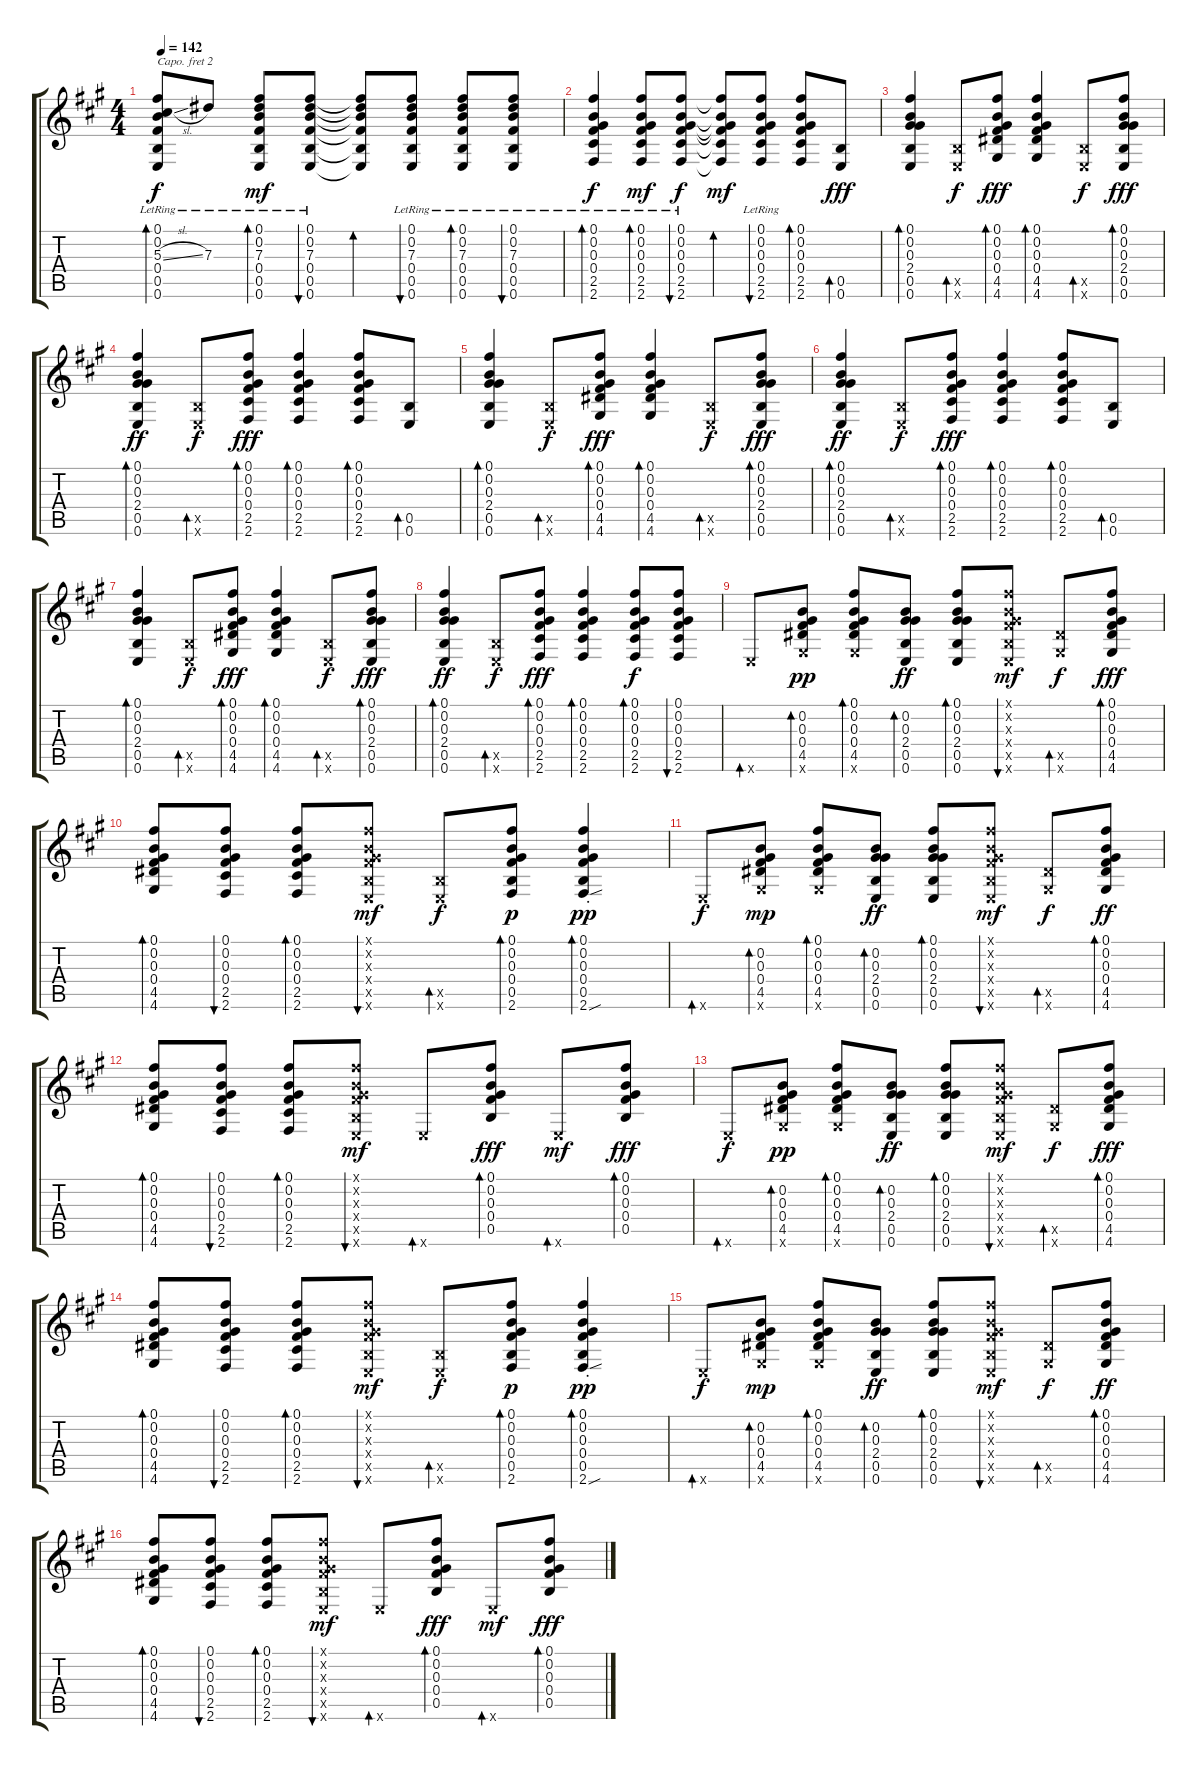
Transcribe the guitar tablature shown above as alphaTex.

\track "" {instrument acousticguitarsteel}
\staff {score tabs}
\capo 2
\tuning (E4 A3 Gb3 E3 A2 D2) {hide}
\ts (4 4)
\tempo 142
\clef g2
\ks a
(0.1{lr} 0.2{lr} 5.3{sl lr} 0.4{lr} 0.5{lr} 0.6{lr}).8{bd 30 dy f} 7.3{lr}.8 (0.1{lr} 0.2{lr} 7.3{lr} 0.4{lr} 0.5{lr} 0.6{lr}).8{bd 30 dy mf} (0.1{lr} 0.2{lr} 7.3{lr} 0.4{lr} 0.5{lr} 0.6{lr}).8{bu 30} (0.1{t} 0.2{t} 7.3{t} 0.4{t} 0.5{t} 0.6{t}).8{bd 30} (0.1{lr} 0.2{lr} 7.3{lr} 0.4{lr} 0.5{lr} 0.6{lr}).8{bu 30} (0.1{lr} 0.2{lr} 7.3{lr} 0.4{lr} 0.5{lr} 0.6{lr}).8{bd 30} (0.1{lr} 0.2{lr} 7.3{lr} 0.4{lr} 0.5{lr} 0.6{lr}).8{bu 30} |
(0.1{lr} 0.2{lr} 0.3 0.4{lr} 2.5{lr} 2.6{lr}).4{bd 30 dy f} (0.1{lr} 0.2{lr} 0.3{lr} 0.4{lr} 2.5{lr} 2.6{lr}).8{bd 30 dy mf} (0.1{lr} 0.2{lr} 0.3{lr} 0.4{lr} 2.5{lr} 2.6{lr}).8{bu 30 dy f} (0.1{t} 0.2{t} 0.3{t} 0.4{t} 2.5{t} 2.6{t}).8{bd 30 dy mf} (0.1{lr} 0.2{lr} 0.3{lr} 0.4{lr} 2.5{lr} 2.6{lr}).8{bu 30} (0.1 0.2 0.3 0.4 2.5 2.6).8{bd 30} (0.5 0.6).8{bd 60 dy fff} |
(0.1 0.2 0.3 2.4 0.5 0.6).4{bd 30} (0.5{x} 0.6{x}).8{bd 30 dy f} (0.1 0.2 0.3 0.4 4.5 4.6).8{bd 30 dy fff} (0.1 0.2 0.3 0.4 4.5 4.6).4{bd 30} (0.5{x} 0.6{x}).8{bd 30 dy f} (0.1 0.2 0.3 2.4 0.5 0.6).8{bd 30 dy fff} |
(0.1 0.2 0.3 2.4 0.5 0.6).4{bd 30 dy ff} (0.5{x} 0.6{x}).8{bd 60 dy f} (0.1 0.2 0.3 0.4 2.5 2.6).8{bd 30 dy fff} (0.1 0.2 0.3 0.4 2.5 2.6).4{bd 30} (0.1 0.2 0.3 0.4 2.5 2.6).8{bd 30} (0.5 0.6).8{bd 60} |
(0.1 0.2 0.3 2.4 0.5 0.6).4{bd 30} (0.5{x} 0.6{x}).8{bd 30 dy f} (0.1 0.2 0.3 0.4 4.5 4.6).8{bd 30 dy fff} (0.1 0.2 0.3 0.4 4.5 4.6).4{bd 30} (0.5{x} 0.6{x}).8{bd 30 dy f} (0.1 0.2 0.3 2.4 0.5 0.6).8{bd 30 dy fff} |
(0.1 0.2 0.3 2.4 0.5 0.6).4{bd 30 dy ff} (0.5{x} 0.6{x}).8{bd 60 dy f} (0.1 0.2 0.3 0.4 2.5 2.6).8{bd 30 dy fff} (0.1 0.2 0.3 0.4 2.5 2.6).4{bd 30} (0.1 0.2 0.3 0.4 2.5 2.6).8{bd 30} (0.5 0.6).8{bd 60} |
(0.1 0.2 0.3 2.4 0.5 0.6).4{bd 30} (0.5{x} 0.6{x}).8{bd 30 dy f} (0.1 0.2 0.3 0.4 4.5 4.6).8{bd 30 dy fff} (0.1 0.2 0.3 0.4 4.5 4.6).4{bd 30} (0.5{x} 0.6{x}).8{bd 30 dy f} (0.1 0.2 0.3 2.4 0.5 0.6).8{bd 30 dy fff} |
(0.1 0.2 0.3 2.4 0.5 0.6).4{bd 30 dy ff} (0.5{x} 0.6{x}).8{bd 60 dy f} (0.1 0.2 0.3 0.4 2.5 2.6).8{bd 30 dy fff} (0.1 0.2 0.3 0.4 2.5 2.6).4{bd 30} (0.1 0.2 0.3 0.4 2.5 2.6).8{bd 30 dy f} (0.1 0.2 0.3 0.4 2.5 2.6).8{bu 30} |
0.6{x}.8{bd 30} (0.2 0.3 0.4 4.5 4.6{x}).8{bd 30 dy pp} (0.1 0.2 0.3 0.4 4.5 4.6{x}).8{bd 30} (0.2 0.3 2.4 0.5 0.6).8{bd 30 dy ff} (0.1 0.2 0.3 2.4 0.5 0.6).8{bd 30} (0.1{x} 0.2{x} 0.3{x} 0.4{x} 0.5{x} 0.6{x}).8{bu 30 dy mf} (4.5{x} 4.6{x}).8{bd 30 dy f} (0.1 0.2 0.3 0.4 4.5 4.6).8{bd 30 dy fff} |
(0.1 0.2 0.3 0.4 4.5 4.6).8{bd 30} (0.1 0.2 0.3 0.4 2.5 2.6).8{bu 30} (0.1 0.2 0.3 0.4 2.5 2.6).8{bd 30} (0.1{x} 0.2{x} 0.3{x} 0.4{x} 0.5{x} 0.6{x}).8{bu 30 dy mf} (0.5{x} 0.6{x}).8{bd 30 dy f} (0.1 0.2 0.3 0.4 0.5 2.6).8{bd 30 dy p} (0.1{st} 0.2{st} 0.3{st} 0.4{st} 0.5{st} 2.6{sou}).4{bd 30 dy pp} |
0.6{x}.8{bd 30 dy f} (0.2 0.3 0.4 4.5 4.6{x}).8{bd 30 dy mp} (0.1 0.2 0.3 0.4 4.5 4.6{x}).8{bd 30} (0.2 0.3 2.4 0.5 0.6).8{bd 30 dy ff} (0.1 0.2 0.3 2.4 0.5 0.6).8{bd 30} (0.1{x} 0.2{x} 0.3{x} 0.4{x} 0.5{x} 0.6{x}).8{bu 30 dy mf} (4.5{x} 4.6{x}).8{bd 30 dy f} (0.1 0.2 0.3 0.4 4.5 4.6).8{bd 30 dy ff} |
(0.1 0.2 0.3 0.4 4.5 4.6).8{bd 30} (0.1 0.2 0.3 0.4 2.5 2.6).8{bu 30} (0.1 0.2 0.3 0.4 2.5 2.6).8{bd 30} (0.1{x} 0.2{x} 0.3{x} 0.4{x} 0.5{x} 0.6{x}).8{bu 30 dy mf} 0.6{x}.8{bd 30} (0.1 0.2 0.3 0.4 0.5).8{bd 30 dy fff} 0.6{x}.8{bd 30 dy mf} (0.1 0.2 0.3 0.4 0.5).8{bd 30 dy fff} |
0.6{x}.8{bd 30 dy f} (0.2 0.3 0.4 4.5 4.6{x}).8{bd 30 dy pp} (0.1 0.2 0.3 0.4 4.5 4.6{x}).8{bd 30} (0.2 0.3 2.4 0.5 0.6).8{bd 30 dy ff} (0.1 0.2 0.3 2.4 0.5 0.6).8{bd 30} (0.1{x} 0.2{x} 0.3{x} 0.4{x} 0.5{x} 0.6{x}).8{bu 30 dy mf} (4.5{x} 4.6{x}).8{bd 30 dy f} (0.1 0.2 0.3 0.4 4.5 4.6).8{bd 30 dy fff} |
(0.1 0.2 0.3 0.4 4.5 4.6).8{bd 30} (0.1 0.2 0.3 0.4 2.5 2.6).8{bu 30} (0.1 0.2 0.3 0.4 2.5 2.6).8{bd 30} (0.1{x} 0.2{x} 0.3{x} 0.4{x} 0.5{x} 0.6{x}).8{bu 30 dy mf} (0.5{x} 0.6{x}).8{bd 30 dy f} (0.1 0.2 0.3 0.4 0.5 2.6).8{bd 30 dy p} (0.1{st} 0.2{st} 0.3{st} 0.4{st} 0.5{st} 2.6{sou}).4{bd 30 dy pp} |
0.6{x}.8{bd 30 dy f} (0.2 0.3 0.4 4.5 4.6{x}).8{bd 30 dy mp} (0.1 0.2 0.3 0.4 4.5 4.6{x}).8{bd 30} (0.2 0.3 2.4 0.5 0.6).8{bd 30 dy ff} (0.1 0.2 0.3 2.4 0.5 0.6).8{bd 30} (0.1{x} 0.2{x} 0.3{x} 0.4{x} 0.5{x} 0.6{x}).8{bu 30 dy mf} (4.5{x} 4.6{x}).8{bd 30 dy f} (0.1 0.2 0.3 0.4 4.5 4.6).8{bd 30 dy ff} |
(0.1 0.2 0.3 0.4 4.5 4.6).8{bd 30} (0.1 0.2 0.3 0.4 2.5 2.6).8{bu 30} (0.1 0.2 0.3 0.4 2.5 2.6).8{bd 30} (0.1{x} 0.2{x} 0.3{x} 0.4{x} 0.5{x} 0.6{x}).8{bu 30 dy mf} 0.6{x}.8{bd 30} (0.1 0.2 0.3 0.4 0.5).8{bd 30 dy fff} 0.6{x}.8{bd 30 dy mf} (0.1 0.2 0.3 0.4 0.5).8{bd 30 dy fff}
